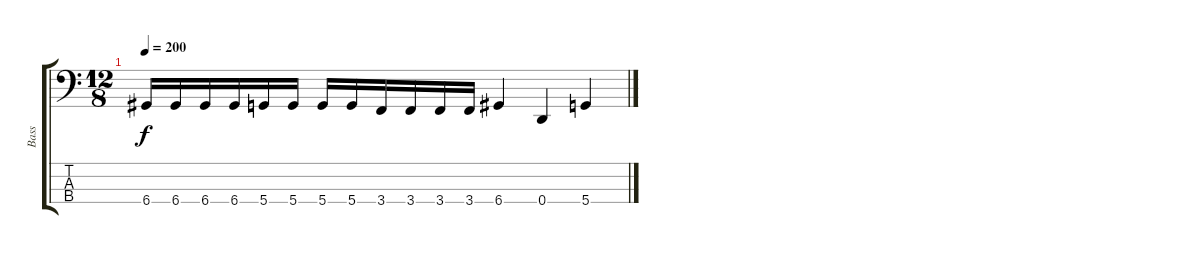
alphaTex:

\track ("Bass" "Bass") {instrument electricbassfinger}
\staff {score tabs}
\tuning (G2 D2 A1 D1) {hide}
\ts (12 8)
\tempo 200
\clef f4
\ks c
6.4.16{dy f} 6.4.16 6.4.16 6.4.16 5.4.16 5.4.16 5.4.16 5.4.16 3.4.16 3.4.16 3.4.16 3.4.16 6.4.4 0.4.4 5.4.4
